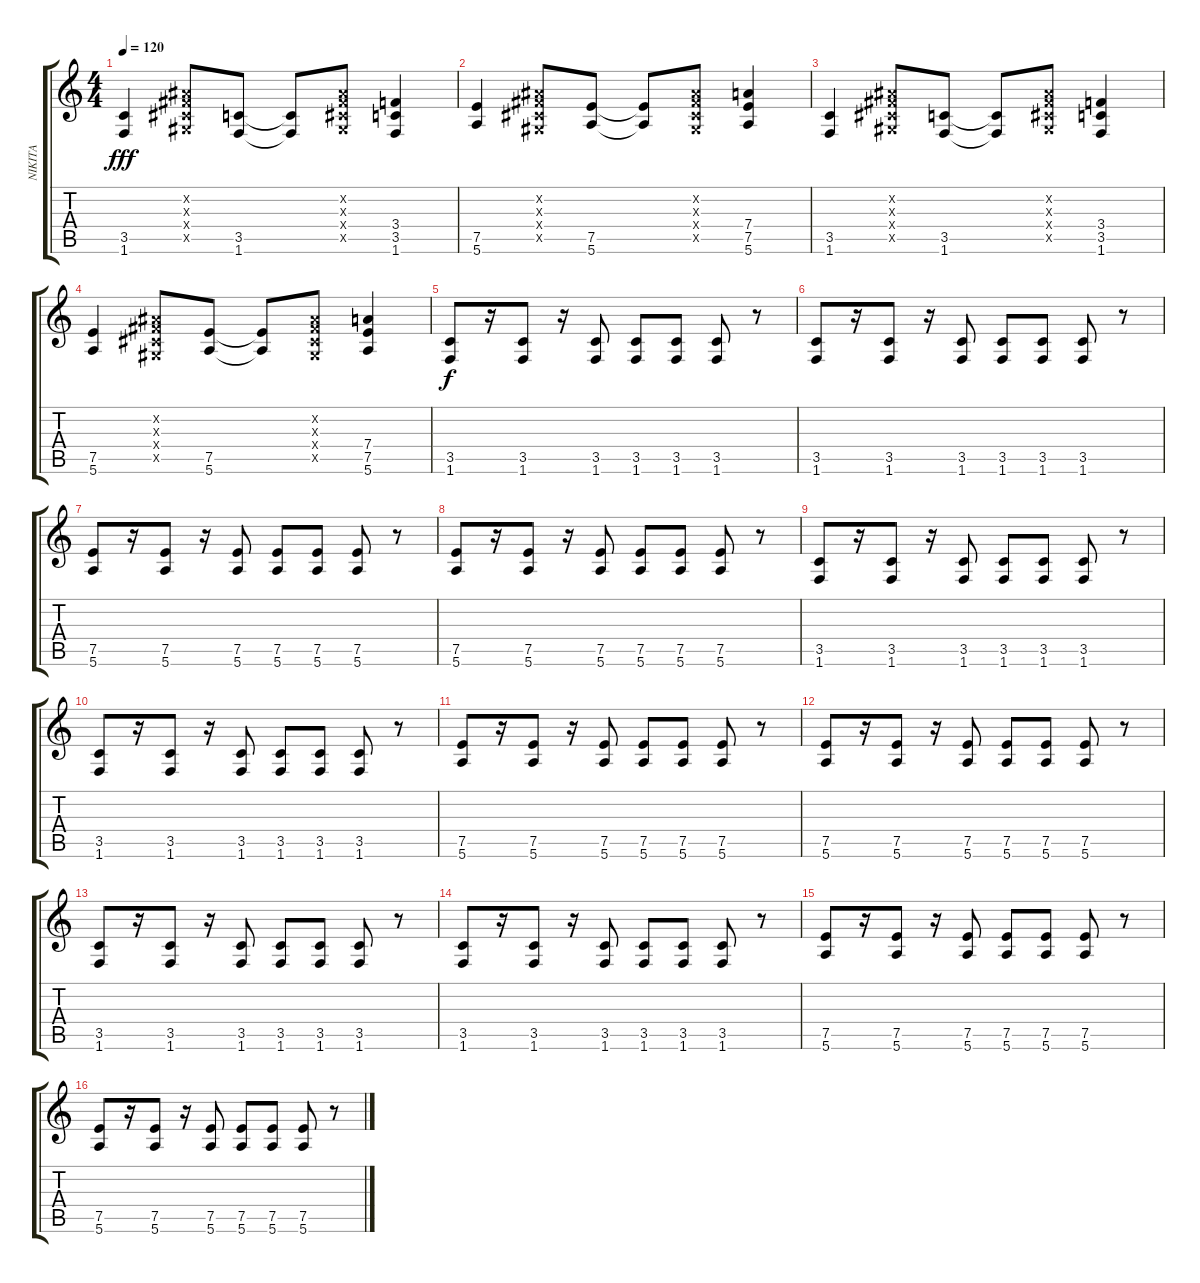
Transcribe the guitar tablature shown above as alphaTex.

\track ("NIKITA" "NIKITA") {instrument distortionguitar}
\staff {score tabs}
\tuning (E4 B3 G3 D3 A2 E2) {hide}
\ts (4 4)
\tempo 120
\clef g2
\ks c
(3.5 1.6).4{dy fff} (-1.2{x} -1.3{x} -1.4{x} -1.5{x}).8 (3.5 1.6).8 (3.5{t} 1.6{t}).8 (-1.2{x} -1.3{x} -1.4{x} -1.5{x}).8 (3.4 3.5 1.6).4 |
(7.5 5.6).4 (-1.2{x} -1.3{x} -1.4{x} -1.5{x}).8 (7.5 5.6).8 (7.5{t} 5.6{t}).8 (-1.2{x} -1.3{x} -1.4{x} -1.5{x}).8 (7.4 7.5 5.6).4 |
(3.5 1.6).4 (-1.2{x} -1.3{x} -1.4{x} -1.5{x}).8 (3.5 1.6).8 (3.5{t} 1.6{t}).8 (-1.2{x} -1.3{x} -1.4{x} -1.5{x}).8 (3.4 3.5 1.6).4 |
(7.5 5.6).4 (-1.2{x} -1.3{x} -1.4{x} -1.5{x}).8 (7.5 5.6).8 (7.5{t} 5.6{t}).8 (-1.2{x} -1.3{x} -1.4{x} -1.5{x}).8 (7.4 7.5 5.6).4 |
(3.5 1.6).8{dy f instrument acousticguitarsteel} r.16 (3.5 1.6).8 r.16 (3.5 1.6).8 (3.5 1.6).8 (3.5 1.6).8 (3.5 1.6).8 r.8 |
(3.5 1.6).8 r.16 (3.5 1.6).8 r.16 (3.5 1.6).8 (3.5 1.6).8 (3.5 1.6).8 (3.5 1.6).8 r.8 |
(7.5 5.6).8 r.16 (7.5 5.6).8 r.16 (7.5 5.6).8 (7.5 5.6).8 (7.5 5.6).8 (7.5 5.6).8 r.8 |
(7.5 5.6).8 r.16 (7.5 5.6).8 r.16 (7.5 5.6).8 (7.5 5.6).8 (7.5 5.6).8 (7.5 5.6).8 r.8 |
(3.5 1.6).8 r.16 (3.5 1.6).8 r.16 (3.5 1.6).8 (3.5 1.6).8 (3.5 1.6).8 (3.5 1.6).8 r.8 |
(3.5 1.6).8 r.16 (3.5 1.6).8 r.16 (3.5 1.6).8 (3.5 1.6).8 (3.5 1.6).8 (3.5 1.6).8 r.8 |
(7.5 5.6).8 r.16 (7.5 5.6).8 r.16 (7.5 5.6).8 (7.5 5.6).8 (7.5 5.6).8 (7.5 5.6).8 r.8 |
(7.5 5.6).8 r.16 (7.5 5.6).8 r.16 (7.5 5.6).8 (7.5 5.6).8 (7.5 5.6).8 (7.5 5.6).8 r.8 |
(3.5 1.6).8{instrument acousticguitarsteel} r.16 (3.5 1.6).8 r.16 (3.5 1.6).8 (3.5 1.6).8 (3.5 1.6).8 (3.5 1.6).8 r.8 |
(3.5 1.6).8 r.16 (3.5 1.6).8 r.16 (3.5 1.6).8 (3.5 1.6).8 (3.5 1.6).8 (3.5 1.6).8 r.8 |
(7.5 5.6).8 r.16 (7.5 5.6).8 r.16 (7.5 5.6).8 (7.5 5.6).8 (7.5 5.6).8 (7.5 5.6).8 r.8 |
(7.5 5.6).8 r.16 (7.5 5.6).8 r.16 (7.5 5.6).8 (7.5 5.6).8 (7.5 5.6).8 (7.5 5.6).8 r.8
